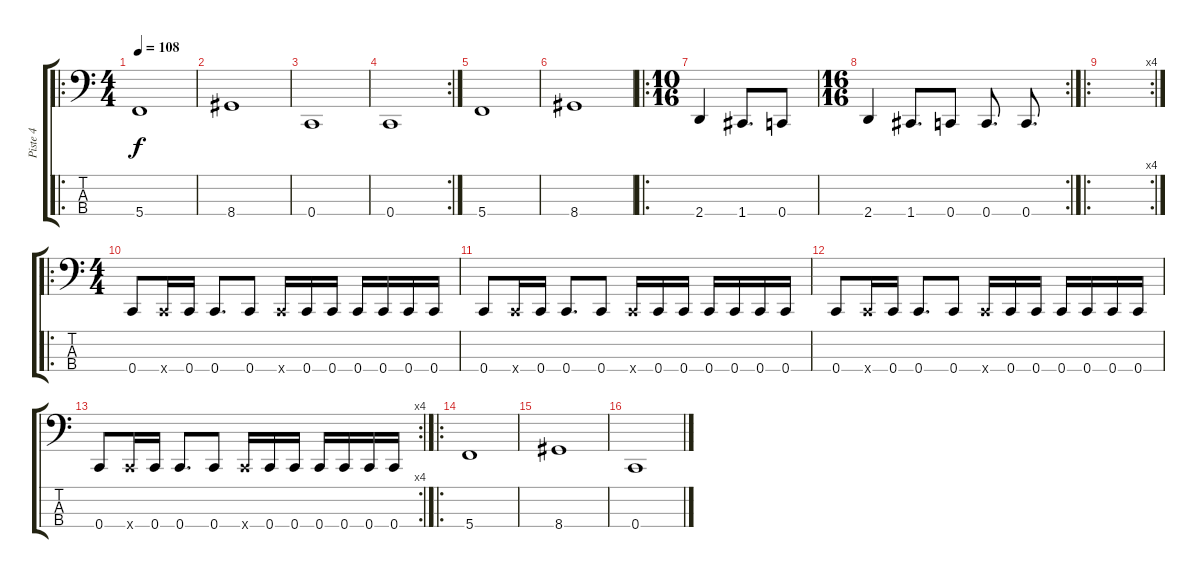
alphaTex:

\track ("Piste 4" "Piste 4") {instrument electricbassfinger}
\staff {score tabs}
\tuning (F2 C2 G1 C1) {hide}
\ro
\ts (4 4)
\tempo 108
\clef f4
\ks c
5.4.1{dy f} |
8.4.1 |
0.4.1 |
\rc 2
0.4.1 |
5.4.1 |
8.4.1 |
\ro
\ts (10 16)
2.4.4 1.4.8{d} 0.4.8 |
\rc 2
\ts (16 16)
2.4.4 1.4.8{d} 0.4.8 0.4.8{d} 0.4.8{d} |
\ro
\rc 4
|
\ro
\ts (4 4)
0.4.8 0.4{x}.16 0.4.16 0.4.8{d} 0.4.8 0.4{x}.16 0.4.16 0.4.16 0.4.16 0.4.16 0.4.16 0.4.16 |
0.4.8 0.4{x}.16 0.4.16 0.4.8{d} 0.4.8 0.4{x}.16 0.4.16 0.4.16 0.4.16 0.4.16 0.4.16 0.4.16 |
0.4.8 0.4{x}.16 0.4.16 0.4.8{d} 0.4.8 0.4{x}.16 0.4.16 0.4.16 0.4.16 0.4.16 0.4.16 0.4.16 |
\rc 4
0.4.8 0.4{x}.16 0.4.16 0.4.8{d} 0.4.8 0.4{x}.16 0.4.16 0.4.16 0.4.16 0.4.16 0.4.16 0.4.16 |
\ro
5.4.1 |
8.4.1 |
0.4.1
